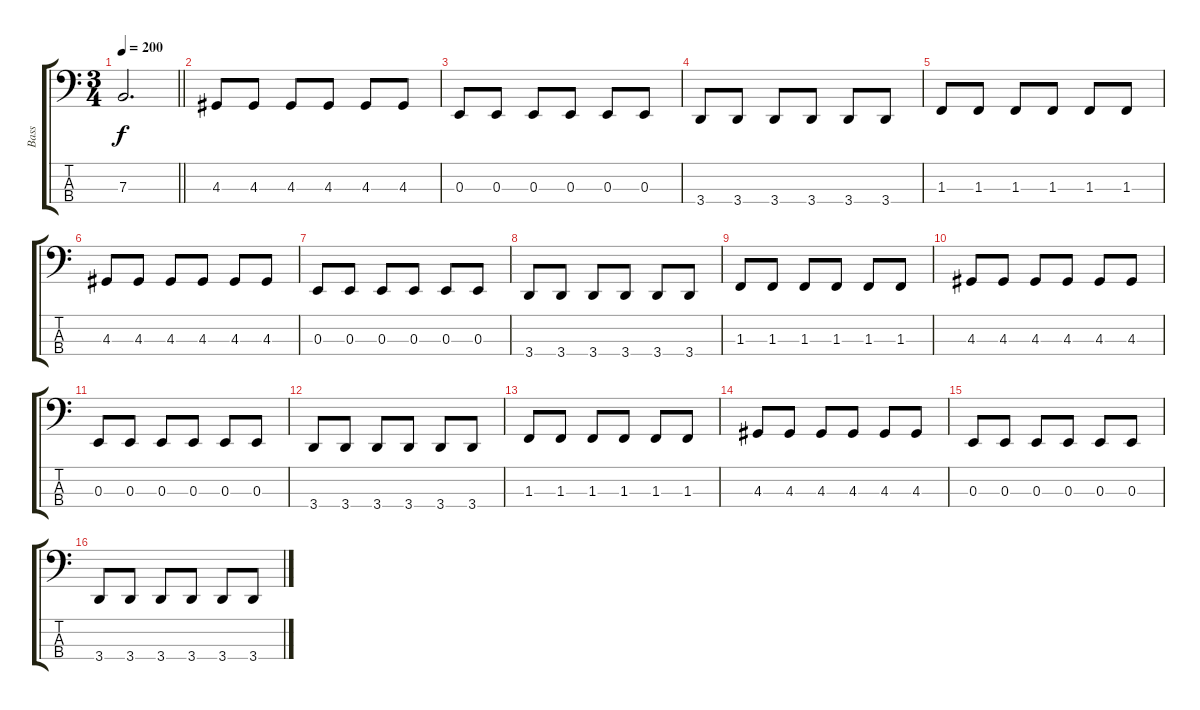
\track ("Bass" "Bass") {instrument electricbasspick}
\staff {score tabs}
\tuning (D2 A1 E1 B0) {hide}
\ts (3 4)
\tempo 200
\clef f4
\barLineRight lightlight
\ks c
7.3.2{d dy f} |
4.3.8 4.3.8 4.3.8 4.3.8 4.3.8 4.3.8 |
0.3.8 0.3.8 0.3.8 0.3.8 0.3.8 0.3.8 |
3.4.8 3.4.8 3.4.8 3.4.8 3.4.8 3.4.8 |
1.3.8 1.3.8 1.3.8 1.3.8 1.3.8 1.3.8 |
4.3.8 4.3.8 4.3.8 4.3.8 4.3.8 4.3.8 |
0.3.8 0.3.8 0.3.8 0.3.8 0.3.8 0.3.8 |
3.4.8 3.4.8 3.4.8 3.4.8 3.4.8 3.4.8 |
1.3.8 1.3.8 1.3.8 1.3.8 1.3.8 1.3.8 |
4.3.8 4.3.8 4.3.8 4.3.8 4.3.8 4.3.8 |
0.3.8 0.3.8 0.3.8 0.3.8 0.3.8 0.3.8 |
3.4.8 3.4.8 3.4.8 3.4.8 3.4.8 3.4.8 |
1.3.8 1.3.8 1.3.8 1.3.8 1.3.8 1.3.8 |
4.3.8 4.3.8 4.3.8 4.3.8 4.3.8 4.3.8 |
0.3.8 0.3.8 0.3.8 0.3.8 0.3.8 0.3.8 |
3.4.8 3.4.8 3.4.8 3.4.8 3.4.8 3.4.8
